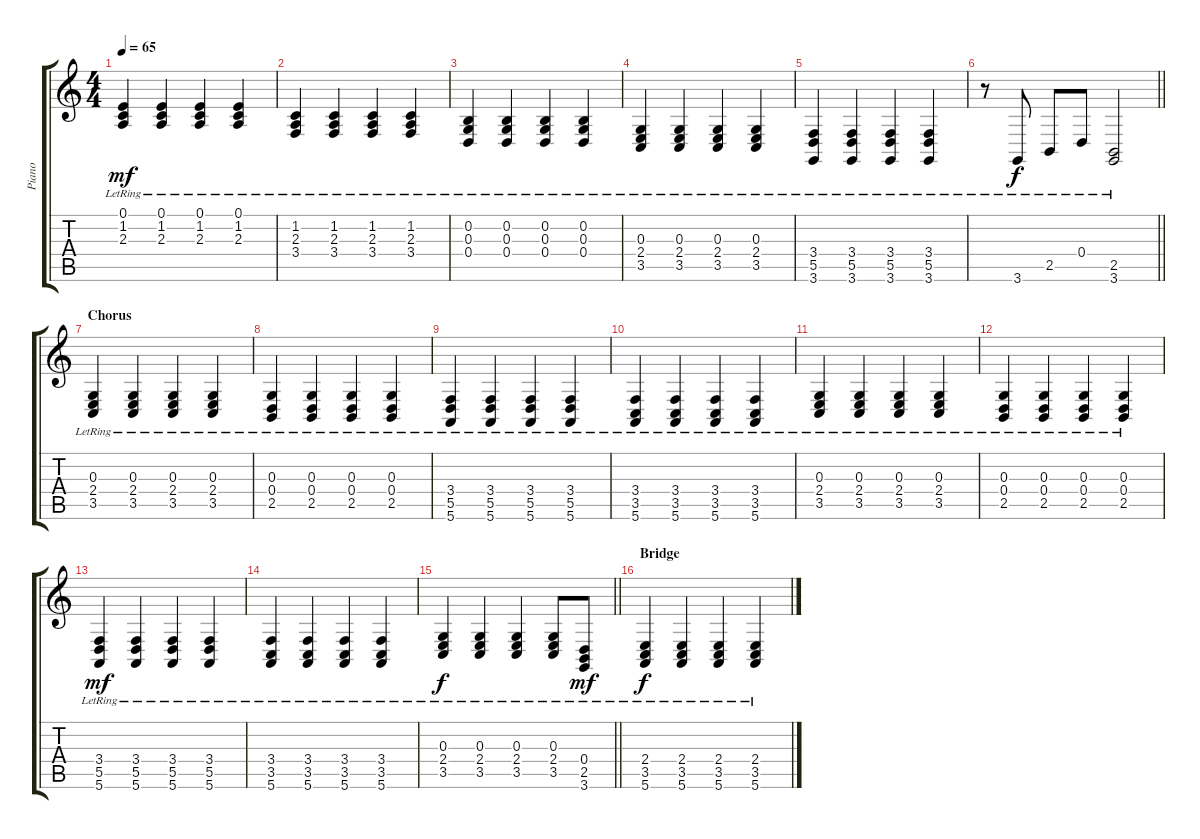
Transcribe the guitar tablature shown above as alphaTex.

\track ("Piano" "Piano") {instrument acousticgrandpiano}
\staff {score tabs}
\tuning (E4 B3 G3 D3 A2 E2) {hide}
\ts (4 4)
\tempo 65
\clef g2
\ks c
(0.1{lr} 1.2{lr} 2.3{lr}).4{dy mf} (0.1{lr} 1.2{lr} 2.3{lr}).4 (0.1{lr} 1.2{lr} 2.3{lr}).4 (0.1{lr} 1.2{lr} 2.3{lr}).4 |
(1.2{lr} 2.3{lr} 3.4{lr}).4 (1.2{lr} 2.3{lr} 3.4{lr}).4 (1.2{lr} 2.3{lr} 3.4{lr}).4 (1.2{lr} 2.3{lr} 3.4{lr}).4 |
(0.2{lr} 0.3{lr} 0.4{lr}).4 (0.2{lr} 0.3{lr} 0.4{lr}).4 (0.2{lr} 0.3{lr} 0.4{lr}).4 (0.2{lr} 0.3{lr} 0.4{lr}).4 |
(0.3{lr} 2.4{lr} 3.5{lr}).4 (0.3{lr} 2.4{lr} 3.5{lr}).4 (0.3{lr} 2.4{lr} 3.5{lr}).4 (0.3{lr} 2.4{lr} 3.5{lr}).4 |
(3.4{lr} 5.5{lr} 3.6{lr}).4 (3.4{lr} 5.5{lr} 3.6{lr}).4 (3.4{lr} 5.5{lr} 3.6{lr}).4 (3.4{lr} 5.5{lr} 3.6{lr}).4 |
\barLineRight lightlight
r.8 3.6{lr}.8{dy f} 2.5{lr}.8 0.4{lr}.8 (2.5{lr} 3.6{lr}).2 |
\section ("" "Chorus")
(0.3{lr} 2.4{lr} 3.5{lr}).4 (0.3{lr} 2.4{lr} 3.5{lr}).4 (0.3{lr} 2.4{lr} 3.5{lr}).4 (0.3{lr} 2.4{lr} 3.5{lr}).4 |
(0.3{lr} 0.4{lr} 2.5{lr}).4 (0.3{lr} 0.4{lr} 2.5{lr}).4 (0.3{lr} 0.4{lr} 2.5{lr}).4 (0.3{lr} 0.4{lr} 2.5{lr}).4 |
(3.4{lr} 5.5{lr} 5.6{lr}).4 (3.4{lr} 5.5{lr} 5.6{lr}).4 (3.4{lr} 5.5{lr} 5.6{lr}).4 (3.4{lr} 5.5{lr} 5.6{lr}).4 |
(3.4{lr} 3.5{lr} 5.6{lr}).4 (3.4{lr} 3.5{lr} 5.6{lr}).4 (3.4{lr} 3.5{lr} 5.6{lr}).4 (3.4{lr} 3.5{lr} 5.6{lr}).4 |
(0.3{lr} 2.4{lr} 3.5{lr}).4 (0.3{lr} 2.4{lr} 3.5{lr}).4 (0.3{lr} 2.4{lr} 3.5{lr}).4 (0.3{lr} 2.4{lr} 3.5{lr}).4 |
(0.3{lr} 0.4{lr} 2.5{lr}).4 (0.3{lr} 0.4{lr} 2.5{lr}).4 (0.3{lr} 0.4{lr} 2.5{lr}).4 (0.3{lr} 0.4{lr} 2.5{lr}).4 |
(3.4{lr} 5.5{lr} 5.6{lr}).4{dy mf} (3.4{lr} 5.5{lr} 5.6{lr}).4 (3.4{lr} 5.5{lr} 5.6{lr}).4 (3.4{lr} 5.5{lr} 5.6{lr}).4 |
(3.4{lr} 3.5{lr} 5.6{lr}).4 (3.4{lr} 3.5{lr} 5.6{lr}).4 (3.4{lr} 3.5{lr} 5.6{lr}).4 (3.4{lr} 3.5{lr} 5.6{lr}).4 |
\barLineRight lightlight
(0.3{lr} 2.4{lr} 3.5{lr}).4{dy f} (0.3{lr} 2.4{lr} 3.5{lr}).4 (0.3{lr} 2.4{lr} 3.5{lr}).4 (0.3{lr} 2.4{lr} 3.5{lr}).8 (0.4{lr} 2.5{lr} 3.6{lr}).8{dy mf} |
\section ("" "Bridge")
(2.4{lr} 3.5{lr} 5.6{lr}).4{dy f} (2.4{lr} 3.5{lr} 5.6{lr}).4 (2.4{lr} 3.5{lr} 5.6{lr}).4 (2.4{lr} 3.5{lr} 5.6{lr}).4
